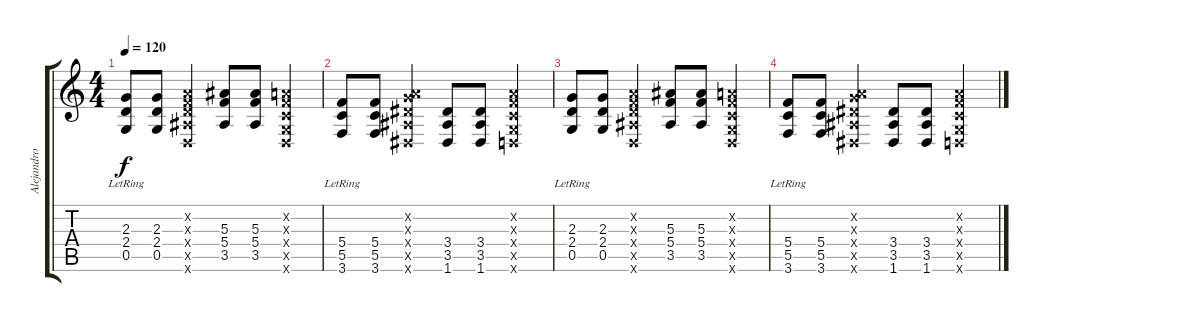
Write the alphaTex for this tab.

\track ("Alejandro Manzano" "Alejandro ") {instrument acousticguitarsteel}
\staff {score tabs}
\tuning (D4 A3 F3 C3 G2 D2) {hide}
\ts (4 4)
\tempo 120
\clef g2
\ks c
(2.3 2.4{lr} 0.5).8{dy f} (2.3 2.4 0.5).8 (0.2{x} 0.3{x} 2.4{x} 3.5{x} 0.6{x}).4 (5.3 5.4 3.5).8 (5.3 5.4 3.5).8 (0.2{x} 0.3{x} 0.4{x} 0.5{x} 0.6{x}).4 |
(5.4{lr} 5.5 3.6).8 (5.4 5.5 3.6).8 (0.2{x} 2.3{x} 3.4{x} 3.5{x} 1.6{x}).4 (3.4 3.5 1.6).8 (3.4 3.5 1.6).8 (0.2{x} 0.3{x} 0.4{x} 0.5{x} 0.6{x}).4 |
(2.3 2.4{lr} 0.5).8 (2.3 2.4 0.5).8 (0.2{x} 0.3{x} 2.4{x} 3.5{x} 0.6{x}).4 (5.3 5.4 3.5).8 (5.3 5.4 3.5).8 (0.2{x} 0.3{x} 0.4{x} 0.5{x} 0.6{x}).4 |
(5.4{lr} 5.5 3.6).8 (5.4 5.5 3.6).8 (0.2{x} 2.3{x} 3.4{x} 3.5{x} 1.6{x}).4 (3.4 3.5 1.6).8 (3.4 3.5 1.6).8 (0.2{x} 0.3{x} 0.4{x} 0.5{x} 0.6{x}).4
